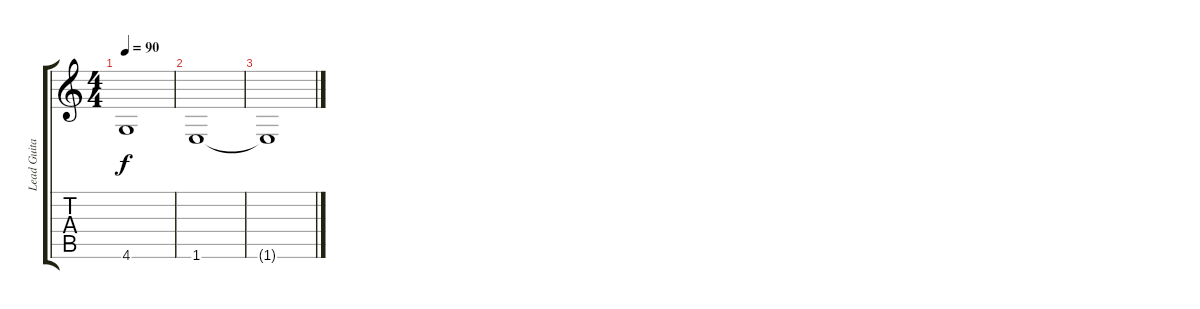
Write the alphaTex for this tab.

\track ("Lead Guitar II" "Lead Guita") {instrument overdrivenguitar}
\staff {score tabs}
\tuning (Eb4 Bb3 Gb3 Db3 Ab2 Eb2) {hide}
\ts (4 4)
\tempo 90
\clef g2
\ks c
4.6.1{dy f} |
1.6.1 |
1.6{t}.1
